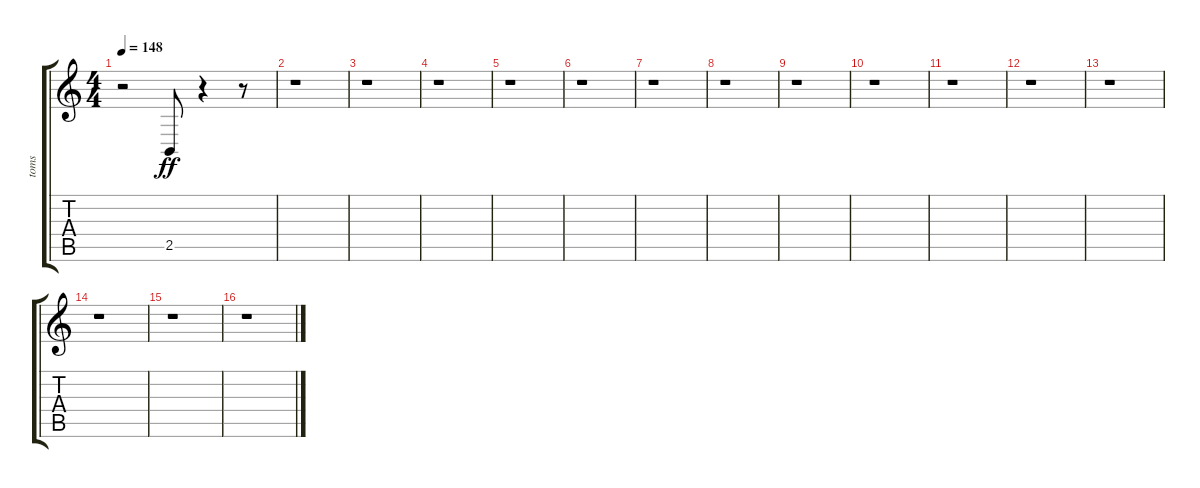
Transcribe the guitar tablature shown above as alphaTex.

\track ("toms" "toms") {instrument acousticgrandpiano}
\staff {score tabs}
\tuning (E4 B3 G3 D3 A2 E2) {hide}
\ts (4 4)
\tempo 148
\clef g2
\ks c
r.2{dy ff} 2.5.8 r.4 r.8 |
r.1 |
r.1 |
r.1 |
r.1 |
r.1 |
r.1 |
r.1 |
r.1 |
r.1 |
r.1 |
r.1 |
r.1 |
r.1 |
r.1 |
r.1
